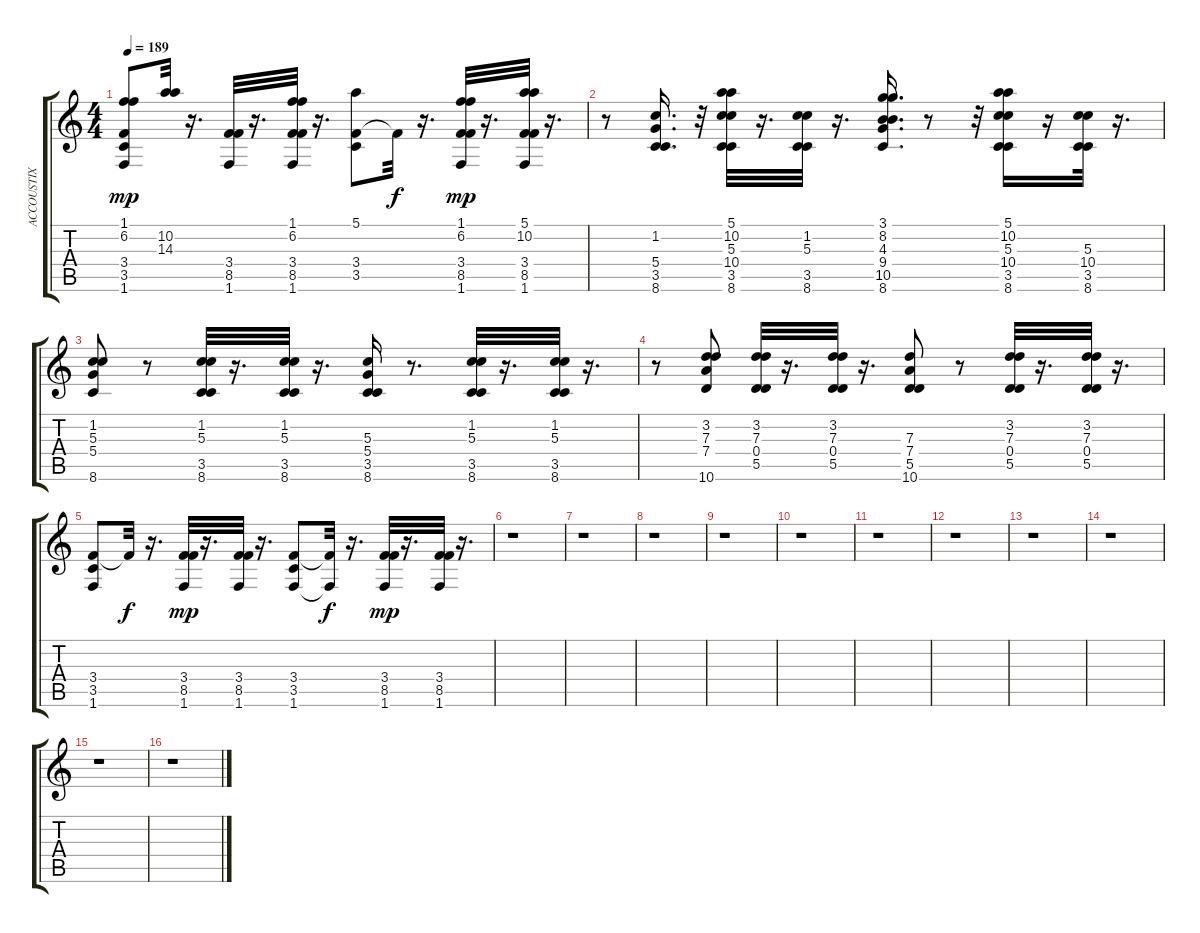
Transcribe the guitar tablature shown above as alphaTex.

\track ("ACCOUSTIX" "ACCOUSTIX") {instrument acousticguitarsteel}
\staff {score tabs}
\tuning (E4 B3 G3 D3 A2 E2) {hide}
\ts (4 4)
\tempo 189
\clef g2
\ks c
(1.1 6.2 3.4 3.5 1.6).8{dy mp} (10.2 14.3).32 r.16{d} (3.4 8.5 1.6).32 r.16{d} (1.1 6.2 3.4 8.5 1.6).32 r.16{d} (5.1 3.4 3.5).8 3.4{t}.32{dy f} r.16{d} (1.1 6.2 3.4 8.5 1.6).32{dy mp} r.16{d} (5.1 10.2 3.4 8.5 1.6).32 r.16{d} |
r.8 (1.2 5.4 3.5 8.6).16{d} r.32 (5.1 10.2 5.3 10.4 3.5 8.6).32 r.16{d} (1.2 5.3 3.5 8.6).32 r.16{d} (3.1 8.2 4.3 9.4 10.5 8.6).16{d} r.8 r.32 (5.1 10.2 5.3 10.4 3.5 8.6).16 r.16 (5.3 10.4 3.5 8.6).32 r.16{d} |
(1.2 5.3 5.4 8.6).8 r.8 (1.2 5.3 3.5 8.6).32 r.16{d} (1.2 5.3 3.5 8.6).32 r.16{d} (5.3 5.4 3.5 8.6).16 r.8{d} (1.2 5.3 3.5 8.6).32 r.16{d} (1.2 5.3 3.5 8.6).32 r.16{d} |
r.8 (3.2 7.3 7.4 10.6).8 (3.2 7.3 0.4 5.5).32 r.16{d} (3.2 7.3 0.4 5.5).32 r.16{d} (7.3 7.4 5.5 10.6).8 r.8 (3.2 7.3 0.4 5.5).32 r.16{d} (3.2 7.3 0.4 5.5).32 r.16{d} |
(3.4 3.5 1.6).8 3.4{t}.32{dy f} r.16{d} (3.4 8.5 1.6).32{dy mp} r.16{d} (3.4 8.5 1.6).32 r.16{d} (3.4 3.5 1.6).8 (3.4{t} 1.6{t}).32{dy f} r.16{d} (3.4 8.5 1.6).32{dy mp} r.16{d} (3.4 8.5 1.6).32 r.16{d} |
r.1 |
r.1 |
r.1 |
r.1 |
r.1 |
r.1 |
r.1 |
r.1 |
r.1 |
r.1 |
r.1
